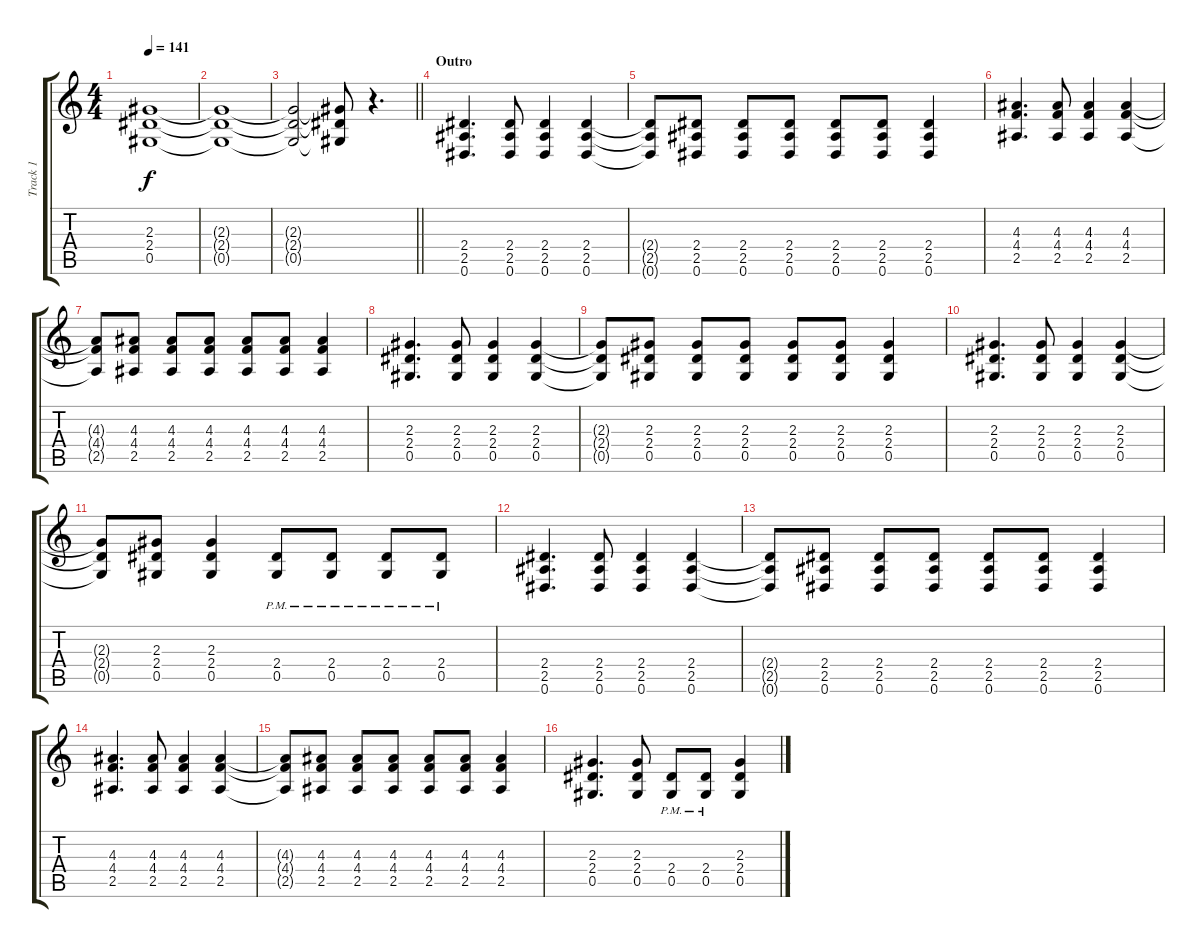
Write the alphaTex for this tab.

\track ("Track 1" "Track 1") {instrument overdrivenguitar}
\staff {score tabs}
\tuning (Eb4 Bb3 Gb3 Db3 Ab2 Eb2) {hide}
\ts (4 4)
\tempo 141
\clef g2
\ks c
(2.3{t} 2.4{t} 0.5{t}).1{dy f} |
(2.3{t} 2.4{t} 0.5{t}).1 |
\barLineRight lightlight
(2.3{t} 2.4{t} 0.5{t}).2 (2.3{t} 2.4{t} 0.5{t}).8 r.4{d} |
\section ("" "Outro")
(2.4 2.5 0.6).4{d} (2.4 2.5 0.6).8 (2.4 2.5 0.6).4 (2.4 2.5 0.6).4 |
(2.4{t} 2.5{t} 0.6{t}).8 (2.4 2.5 0.6).8 (2.4 2.5 0.6).8 (2.4 2.5 0.6).8 (2.4 2.5 0.6).8 (2.4 2.5 0.6).8 (2.4 2.5 0.6).4 |
(4.3 4.4 2.5).4{d} (4.3 4.4 2.5).8 (4.3 4.4 2.5).4 (4.3 4.4 2.5).4 |
(4.3{t} 4.4{t} 2.5{t}).8 (4.3 4.4 2.5).8 (4.3 4.4 2.5).8 (4.3 4.4 2.5).8 (4.3 4.4 2.5).8 (4.3 4.4 2.5).8 (4.3 4.4 2.5).4 |
(2.3 2.4 0.5).4{d} (2.3 2.4 0.5).8 (2.3 2.4 0.5).4 (2.3 2.4 0.5).4 |
(2.3{t} 2.4{t} 0.5{t}).8 (2.3 2.4 0.5).8 (2.3 2.4 0.5).8 (2.3 2.4 0.5).8 (2.3 2.4 0.5).8 (2.3 2.4 0.5).8 (2.3 2.4 0.5).4 |
(2.3 2.4 0.5).4{d} (2.3 2.4 0.5).8 (2.3 2.4 0.5).4 (2.3 2.4 0.5).4 |
(2.3{t} 2.4{t} 0.5{t}).8 (2.3 2.4 0.5).8 (2.3 2.4 0.5).4 (2.4{pm} 0.5{pm}).8 (2.4{pm} 0.5{pm}).8 (2.4{pm} 0.5{pm}).8 (2.4{pm} 0.5{pm}).8 |
(2.4 2.5 0.6).4{d} (2.4 2.5 0.6).8 (2.4 2.5 0.6).4 (2.4 2.5 0.6).4 |
(2.4{t} 2.5{t} 0.6{t}).8 (2.4 2.5 0.6).8 (2.4 2.5 0.6).8 (2.4 2.5 0.6).8 (2.4 2.5 0.6).8 (2.4 2.5 0.6).8 (2.4 2.5 0.6).4 |
(4.3 4.4 2.5).4{d} (4.3 4.4 2.5).8 (4.3 4.4 2.5).4 (4.3 4.4 2.5).4 |
(4.3{t} 4.4{t} 2.5{t}).8 (4.3 4.4 2.5).8 (4.3 4.4 2.5).8 (4.3 4.4 2.5).8 (4.3 4.4 2.5).8 (4.3 4.4 2.5).8 (4.3 4.4 2.5).4 |
(2.3 2.4 0.5).4{d} (2.3 2.4 0.5).8 (2.4{pm} 0.5{pm}).8 (2.4{pm} 0.5{pm}).8 (2.3 2.4 0.5).4
